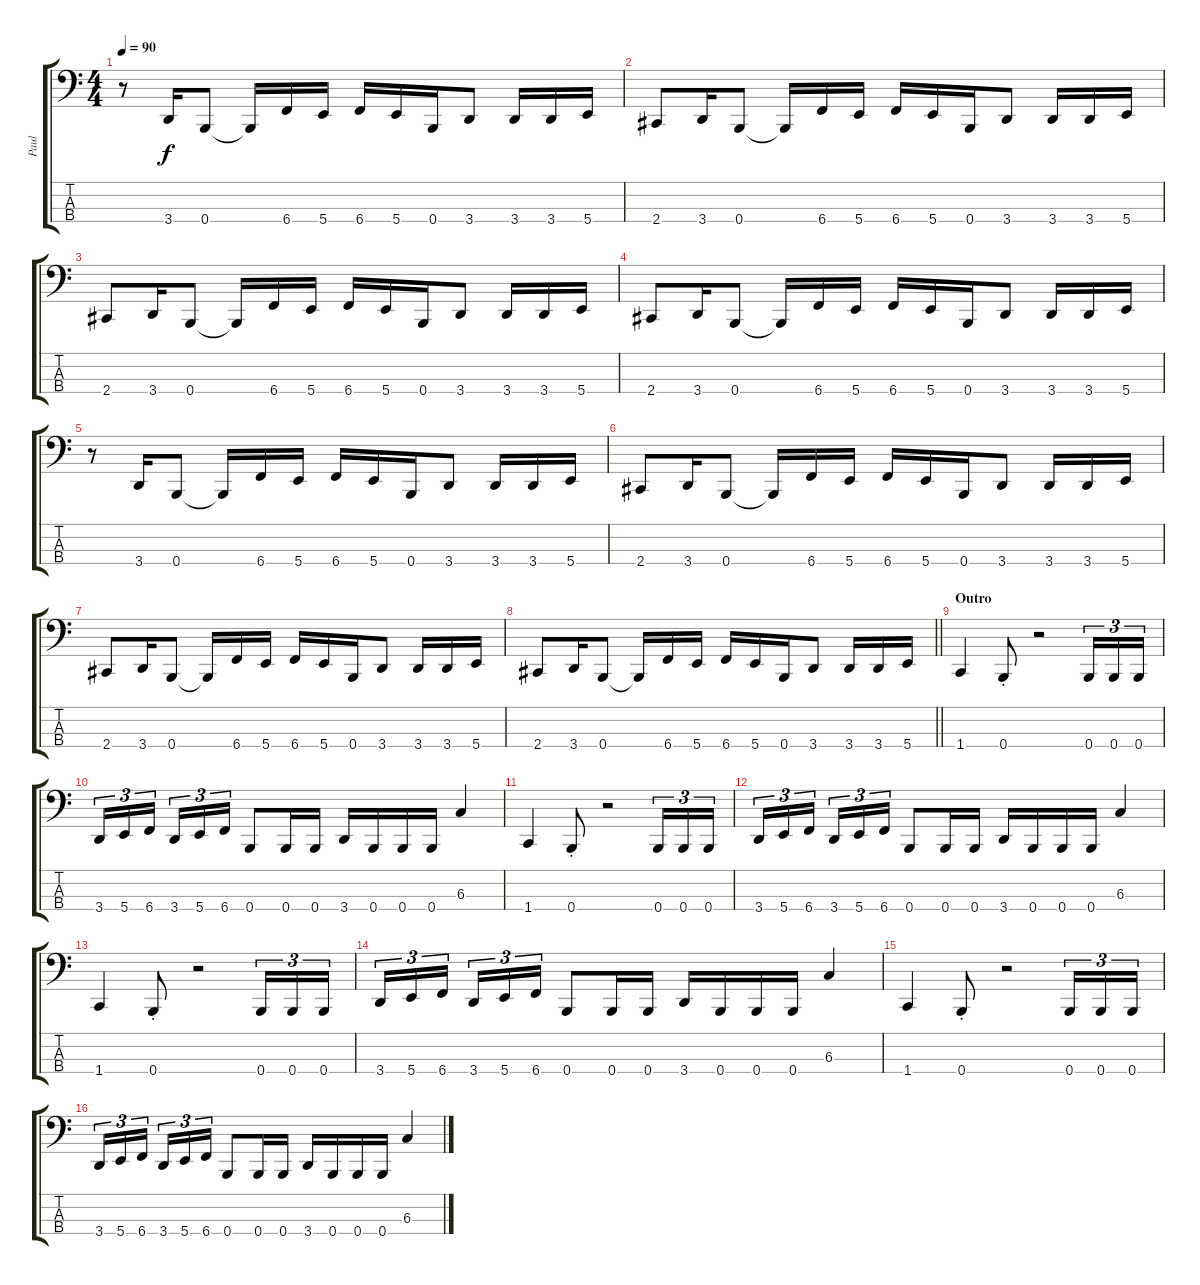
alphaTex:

\track ("Paul" "Paul") {instrument electricbasspick}
\staff {score tabs}
\tuning (E2 B1 Gb1 B0) {hide}
\ts (4 4)
\tempo 90
\clef f4
\ks c
r.8{dy f} 3.4.16 0.4.8 0.4{t}.16 6.4.16 5.4.16 6.4.16 5.4.16 0.4.16 3.4.8 3.4.16 3.4.16 5.4.16 |
2.4.8 3.4.16 0.4.8 0.4{t}.16 6.4.16 5.4.16 6.4.16 5.4.16 0.4.16 3.4.8 3.4.16 3.4.16 5.4.16 |
2.4.8 3.4.16 0.4.8 0.4{t}.16 6.4.16 5.4.16 6.4.16 5.4.16 0.4.16 3.4.8 3.4.16 3.4.16 5.4.16 |
2.4.8 3.4.16 0.4.8 0.4{t}.16 6.4.16 5.4.16 6.4.16 5.4.16 0.4.16 3.4.8 3.4.16 3.4.16 5.4.16 |
r.8 3.4.16 0.4.8 0.4{t}.16 6.4.16 5.4.16 6.4.16 5.4.16 0.4.16 3.4.8 3.4.16 3.4.16 5.4.16 |
2.4.8 3.4.16 0.4.8 0.4{t}.16 6.4.16 5.4.16 6.4.16 5.4.16 0.4.16 3.4.8 3.4.16 3.4.16 5.4.16 |
2.4.8 3.4.16 0.4.8 0.4{t}.16 6.4.16 5.4.16 6.4.16 5.4.16 0.4.16 3.4.8 3.4.16 3.4.16 5.4.16 |
\barLineRight lightlight
2.4.8 3.4.16 0.4.8 0.4{t}.16 6.4.16 5.4.16 6.4.16 5.4.16 0.4.16 3.4.8 3.4.16 3.4.16 5.4.16 |
\section ("" "Outro")
1.4.4 0.4{st}.8 r.2 0.4.16{tu (3 2)} 0.4.16{tu (3 2)} 0.4.16{tu (3 2)} |
3.4.16{tu (3 2)} 5.4.16{tu (3 2)} 6.4.16{tu (3 2) beam splitsecondary} 3.4.16{tu (3 2)} 5.4.16{tu (3 2)} 6.4.16{tu (3 2)} 0.4.8 0.4.16 0.4.16 3.4.16 0.4.16 0.4.16 0.4.16 6.3.4 |
1.4.4 0.4{st}.8 r.2 0.4.16{tu (3 2)} 0.4.16{tu (3 2)} 0.4.16{tu (3 2)} |
3.4.16{tu (3 2)} 5.4.16{tu (3 2)} 6.4.16{tu (3 2) beam splitsecondary} 3.4.16{tu (3 2)} 5.4.16{tu (3 2)} 6.4.16{tu (3 2)} 0.4.8 0.4.16 0.4.16 3.4.16 0.4.16 0.4.16 0.4.16 6.3.4 |
1.4.4 0.4{st}.8 r.2 0.4.16{tu (3 2)} 0.4.16{tu (3 2)} 0.4.16{tu (3 2)} |
3.4.16{tu (3 2)} 5.4.16{tu (3 2)} 6.4.16{tu (3 2) beam splitsecondary} 3.4.16{tu (3 2)} 5.4.16{tu (3 2)} 6.4.16{tu (3 2)} 0.4.8 0.4.16 0.4.16 3.4.16 0.4.16 0.4.16 0.4.16 6.3.4 |
1.4.4 0.4{st}.8 r.2 0.4.16{tu (3 2)} 0.4.16{tu (3 2)} 0.4.16{tu (3 2)} |
3.4.16{tu (3 2)} 5.4.16{tu (3 2)} 6.4.16{tu (3 2) beam splitsecondary} 3.4.16{tu (3 2)} 5.4.16{tu (3 2)} 6.4.16{tu (3 2)} 0.4.8 0.4.16 0.4.16 3.4.16 0.4.16 0.4.16 0.4.16 6.3.4
